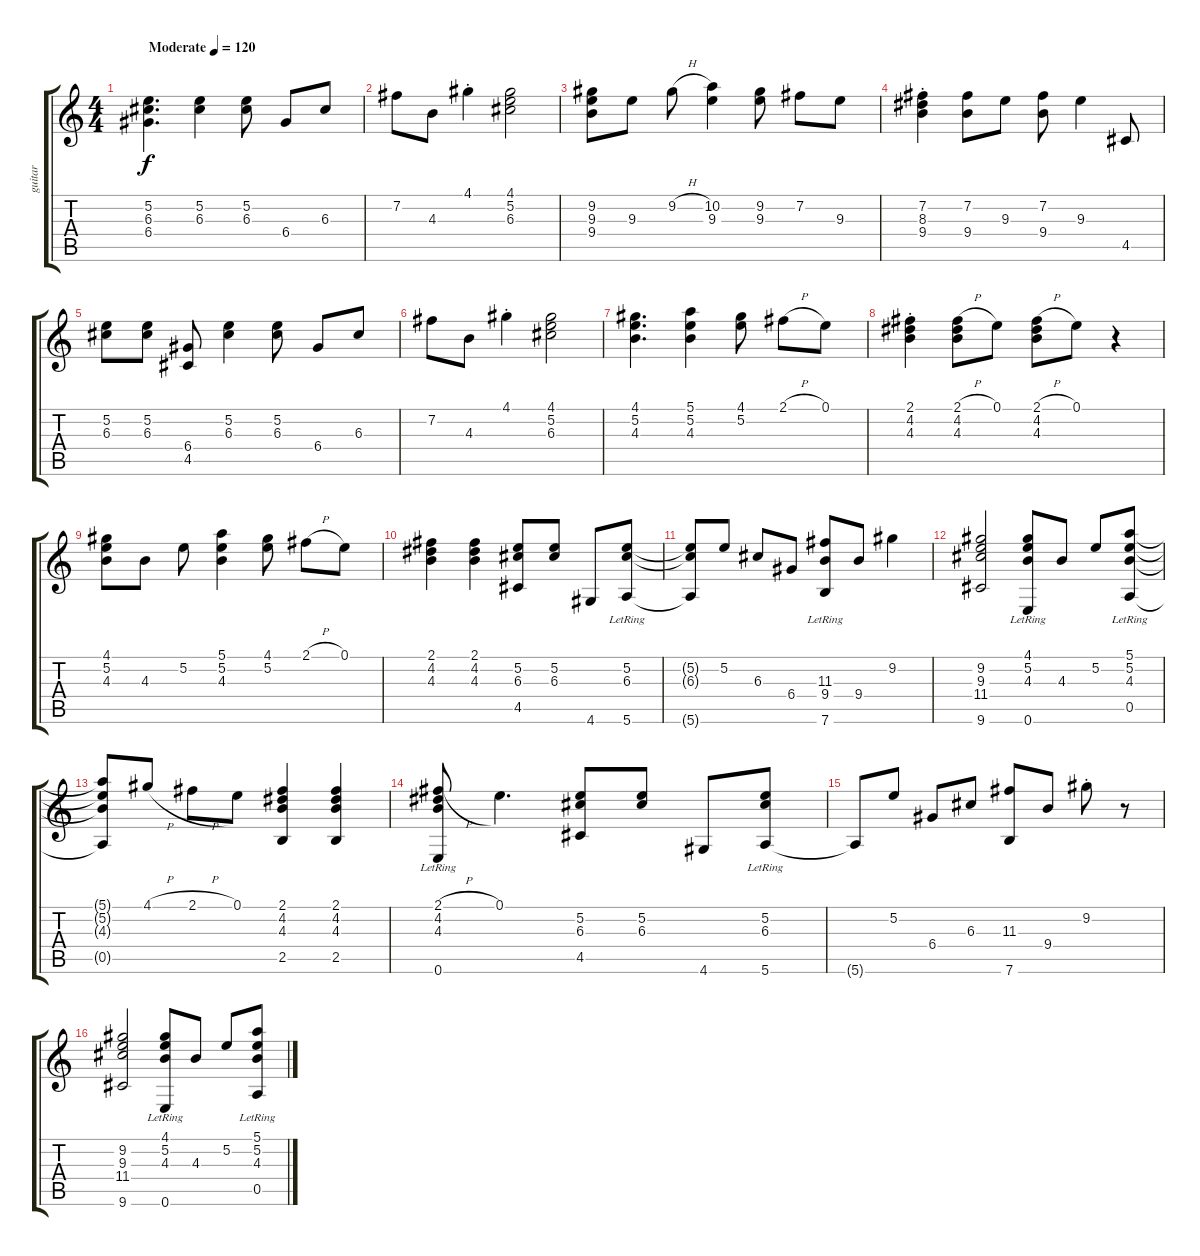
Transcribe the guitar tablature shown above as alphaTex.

\track ("guitar" "guitar") {instrument acousticguitarsteel}
\staff {score tabs}
\tuning (E4 B3 G3 D3 A2 E2) {hide}
\ts (4 4)
\tempo (120 "Moderate")
\clef g2
\ks c
(5.2 6.3 6.4).4{d dy f instrument acousticguitarsteel} (5.2 6.3).4 (5.2 6.3).8 6.4.8 6.3.8 |
7.2.8 4.3.8 4.1{st}.4 (4.1 5.2 6.3).2 |
(9.2 9.3 9.4).8 9.3.8 9.2{h}.8 (10.2 9.3).4 (9.2 9.3).8 7.2.8 9.3.8 |
(7.2 8.3{st} 9.4).4 (7.2 9.4).8 9.3.8 (7.2 9.4).8 9.3.4 4.5.8 |
(5.2 6.3).8 (5.2 6.3).8 (6.4 4.5).8 (5.2 6.3).4 (5.2 6.3).8 6.4.8 6.3.8 |
7.2.8 4.3.8 4.1{st}.4 (4.1 5.2 6.3).2 |
(4.1 5.2 4.3).4{d} (5.1 5.2 4.3).4 (4.1 5.2).8 2.1{h}.8 0.1.8 |
(2.1{st} 4.2 4.3).4 (2.1{h} 4.2 4.3).8 0.1.8 (2.1{h} 4.2 4.3).8 0.1.8 r.4 |
(4.1 5.2 4.3).8 4.3.8 5.2.8 (5.1 5.2 4.3).4 (4.1 5.2).8 2.1{h}.8 0.1.8 |
(2.1 4.2 4.3).4 (2.1 4.2 4.3).4 (5.2 6.3 4.5).8 (5.2 6.3).8 4.6.8 (5.2 6.3 5.6{lr}).8 |
(5.2{t} 6.3{t} 5.6{t}).8 5.2.8 6.3.8 6.4.8 (11.3 9.4 7.6{lr}).8 9.4.8 9.2.4 |
(9.2 9.3 11.4 9.6).2 (4.1 5.2 4.3 0.6{lr}).8 4.3.8 5.2.8 (5.1 5.2 4.3 0.5{lr}).8 |
(5.1{t} 5.2{t} 4.3{t} 0.5{t}).8 4.1{h}.8 2.1{h}.8 0.1.8 (2.1 4.2 4.3 2.5).4 (2.1 4.2 4.3 2.5).4 |
(2.1{h} 4.2 4.3 0.6{lr}).8 0.1.4{d} (5.2 6.3 4.5).8 (5.2 6.3).8 4.6.8 (5.2 6.3 5.6{lr}).8 |
5.6{t}.8 5.2.8 6.4.8 6.3.8 (11.3 7.6).8 9.4.8 9.2{st}.8 r.8 |
(9.2 9.3 11.4 9.6).2 (4.1 5.2 4.3 0.6{lr}).8 4.3.8 5.2.8 (5.1 5.2 4.3 0.5{lr}).8
